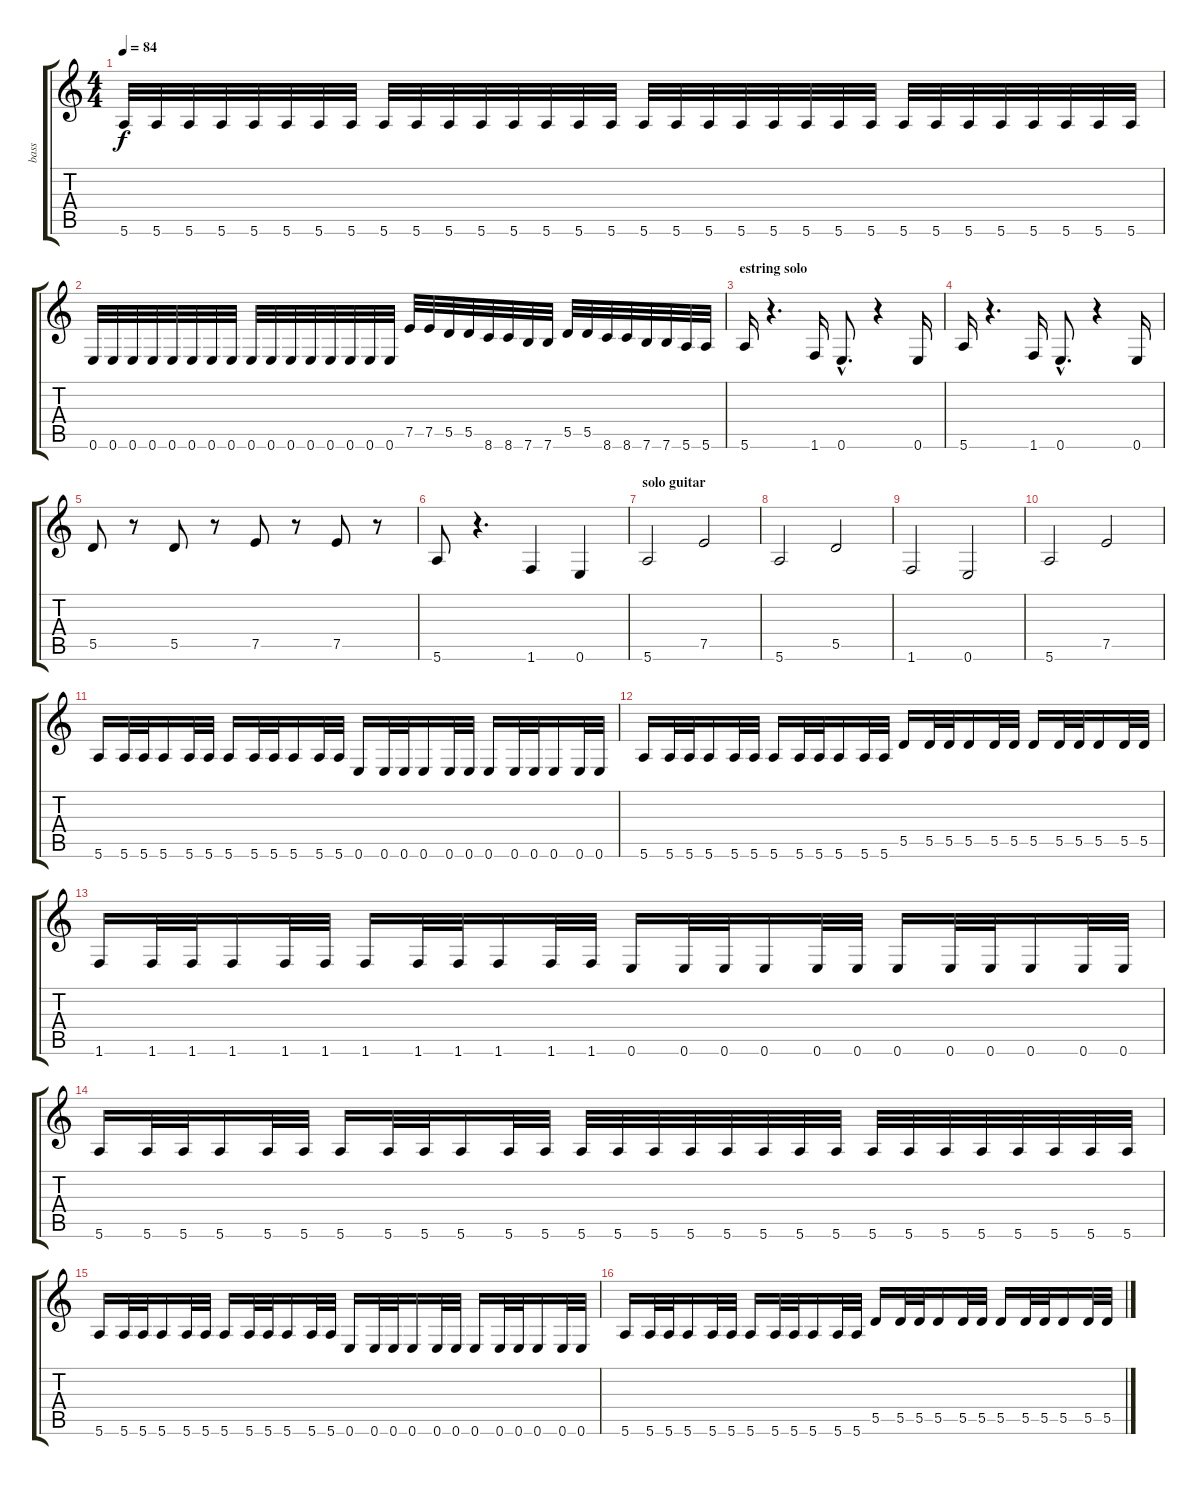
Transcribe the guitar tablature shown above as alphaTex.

\track ("bass" "bass") {instrument electricbassfinger}
\staff {score tabs}
\tuning (E4 B3 G3 D3 A2 E2) {hide}
\ts (4 4)
\tempo 84
\clef g2
\ks c
5.6.32{dy f} 5.6.32 5.6.32 5.6.32 5.6.32 5.6.32 5.6.32 5.6.32 5.6.32 5.6.32 5.6.32 5.6.32 5.6.32 5.6.32 5.6.32 5.6.32 5.6.32 5.6.32 5.6.32 5.6.32 5.6.32 5.6.32 5.6.32 5.6.32 5.6.32 5.6.32 5.6.32 5.6.32 5.6.32 5.6.32 5.6.32 5.6.32 |
0.6.32 0.6.32 0.6.32 0.6.32 0.6.32 0.6.32 0.6.32 0.6.32 0.6.32 0.6.32 0.6.32 0.6.32 0.6.32 0.6.32 0.6.32 0.6.32 7.5.32 7.5.32 5.5.32 5.5.32 8.6.32 8.6.32 7.6.32 7.6.32 5.5.32 5.5.32 8.6.32 8.6.32 7.6.32 7.6.32 5.6.32 5.6.32 |
\section ("" "estring solo")
5.6.16 r.4{d} 1.6.16 0.6{hac}.8{d} r.4 0.6.16 |
5.6.16 r.4{d} 1.6.16 0.6{hac}.8{d} r.4 0.6.16 |
5.5.8 r.8 5.5.8 r.8 7.5.8 r.8 7.5.8 r.8 |
5.6.8 r.4{d} 1.6.4 0.6.4 |
\section ("" "solo guitar")
5.6.2 7.5.2 |
5.6.2 5.5.2 |
1.6.2 0.6.2 |
5.6.2 7.5.2 |
5.6.16 5.6.32 5.6.32 5.6.16 5.6.32 5.6.32 5.6.16 5.6.32 5.6.32 5.6.16 5.6.32 5.6.32 0.6.16 0.6.32 0.6.32 0.6.16 0.6.32 0.6.32 0.6.16 0.6.32 0.6.32 0.6.16 0.6.32 0.6.32 |
5.6.16 5.6.32 5.6.32 5.6.16 5.6.32 5.6.32 5.6.16 5.6.32 5.6.32 5.6.16 5.6.32 5.6.32 5.5.16 5.5.32 5.5.32 5.5.16 5.5.32 5.5.32 5.5.16 5.5.32 5.5.32 5.5.16 5.5.32 5.5.32 |
1.6.16 1.6.32 1.6.32 1.6.16 1.6.32 1.6.32 1.6.16 1.6.32 1.6.32 1.6.16 1.6.32 1.6.32 0.6.16 0.6.32 0.6.32 0.6.16 0.6.32 0.6.32 0.6.16 0.6.32 0.6.32 0.6.16 0.6.32 0.6.32 |
5.6.16 5.6.32 5.6.32 5.6.16 5.6.32 5.6.32 5.6.16 5.6.32 5.6.32 5.6.16 5.6.32 5.6.32 5.6.32 5.6.32 5.6.32 5.6.32 5.6.32 5.6.32 5.6.32 5.6.32 5.6.32 5.6.32 5.6.32 5.6.32 5.6.32 5.6.32 5.6.32 5.6.32 |
5.6.16 5.6.32 5.6.32 5.6.16 5.6.32 5.6.32 5.6.16 5.6.32 5.6.32 5.6.16 5.6.32 5.6.32 0.6.16 0.6.32 0.6.32 0.6.16 0.6.32 0.6.32 0.6.16 0.6.32 0.6.32 0.6.16 0.6.32 0.6.32 |
5.6.16 5.6.32 5.6.32 5.6.16 5.6.32 5.6.32 5.6.16 5.6.32 5.6.32 5.6.16 5.6.32 5.6.32 5.5.16 5.5.32 5.5.32 5.5.16 5.5.32 5.5.32 5.5.16 5.5.32 5.5.32 5.5.16 5.5.32 5.5.32
